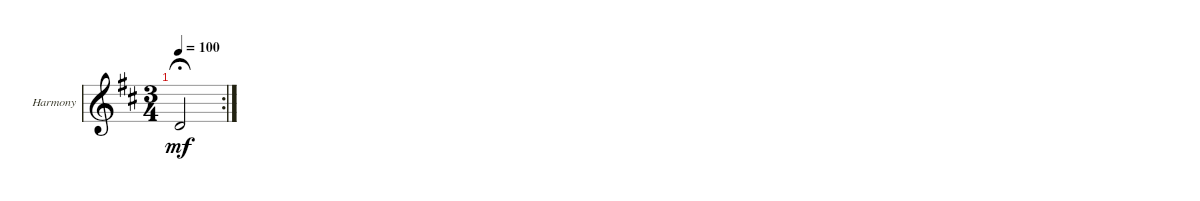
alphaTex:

\defaultSystemsLayout 4
\bracketExtendMode groupsimilarinstruments
\firstSystemTrackNameOrientation horizontal
\otherSystemsTrackNameOrientation horizontal
\track ("Steel Guitar" "Harmony") {instrument acousticguitarsteel}
\staff {score}
\tuning (E4 B3 G3 D3 A2 E2)
\rc 2
\ts (3 4)
\tempo 100
\clef g2
\ks d
0.4.2{dy mf fermata (medium 0.5)}
